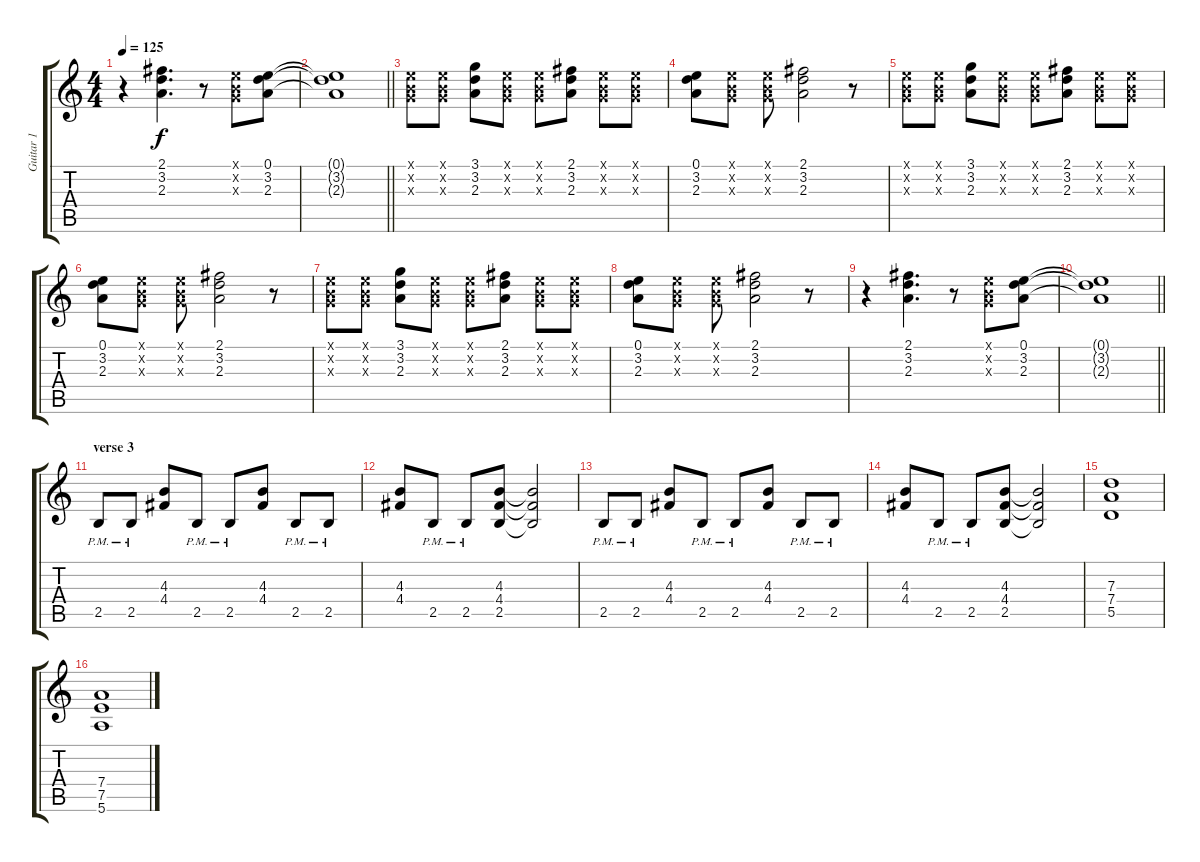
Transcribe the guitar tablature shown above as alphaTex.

\track ("Guitar 1" "Guitar 1") {instrument distortionguitar}
\staff {score tabs}
\tuning (E4 B3 G3 D3 A2 E2) {hide}
\ts (4 4)
\tempo 125
\clef g2
\ks c
r.4{dy f} (2.1 3.2 2.3).4{d} r.8 (0.1{x} 0.2{x} 0.3{x}).8 (0.1 3.2 2.3).8 |
\barLineRight lightlight
(0.1{t} 3.2{t} 2.3{t}).1 |
(0.1{x} 0.2{x} 0.3{x}).8 (0.1{x} 0.2{x} 0.3{x}).8 (3.1 3.2 2.3).8 (0.1{x} 0.2{x} 0.3{x}).8 (0.1{x} 0.2{x} 0.3{x}).8 (2.1 3.2 2.3).8 (0.1{x} 0.2{x} 0.3{x}).8 (0.1{x} 0.2{x} 0.3{x}).8 |
(0.1 3.2 2.3).8 (0.1{x} 0.2{x} 0.3{x}).8 (0.1{x} 0.2{x} 0.3{x}).8 (2.1 3.2 2.3).2 r.8 |
(0.1{x} 0.2{x} 0.3{x}).8 (0.1{x} 0.2{x} 0.3{x}).8 (3.1 3.2 2.3).8 (0.1{x} 0.2{x} 0.3{x}).8 (0.1{x} 0.2{x} 0.3{x}).8 (2.1 3.2 2.3).8 (0.1{x} 0.2{x} 0.3{x}).8 (0.1{x} 0.2{x} 0.3{x}).8 |
(0.1 3.2 2.3).8 (0.1{x} 0.2{x} 0.3{x}).8 (0.1{x} 0.2{x} 0.3{x}).8 (2.1 3.2 2.3).2 r.8 |
(0.1{x} 0.2{x} 0.3{x}).8 (0.1{x} 0.2{x} 0.3{x}).8 (3.1 3.2 2.3).8 (0.1{x} 0.2{x} 0.3{x}).8 (0.1{x} 0.2{x} 0.3{x}).8 (2.1 3.2 2.3).8 (0.1{x} 0.2{x} 0.3{x}).8 (0.1{x} 0.2{x} 0.3{x}).8 |
(0.1 3.2 2.3).8 (0.1{x} 0.2{x} 0.3{x}).8 (0.1{x} 0.2{x} 0.3{x}).8 (2.1 3.2 2.3).2 r.8 |
r.4 (2.1 3.2 2.3).4{d} r.8 (0.1{x} 0.2{x} 0.3{x}).8 (0.1 3.2 2.3).8 |
\barLineRight lightlight
(0.1{t} 3.2{t} 2.3{t}).1 |
\section ("" "verse 3")
2.5{pm}.8 2.5{pm}.8 (4.3 4.4).8 2.5{pm}.8 2.5{pm}.8 (4.3 4.4).8 2.5{pm}.8 2.5{pm}.8 |
(4.3 4.4).8 2.5{pm}.8 2.5{pm}.8 (4.3 4.4 2.5).8 (4.3{t} 4.4{t} 2.5{t}).2 |
2.5{pm}.8 2.5{pm}.8 (4.3 4.4).8 2.5{pm}.8 2.5{pm}.8 (4.3 4.4).8 2.5{pm}.8 2.5{pm}.8 |
(4.3 4.4).8 2.5{pm}.8 2.5{pm}.8 (4.3 4.4 2.5).8 (4.3{t} 4.4{t} 2.5{t}).2 |
(7.3 7.4 5.5).1 |
(7.4 7.5 5.6).1
